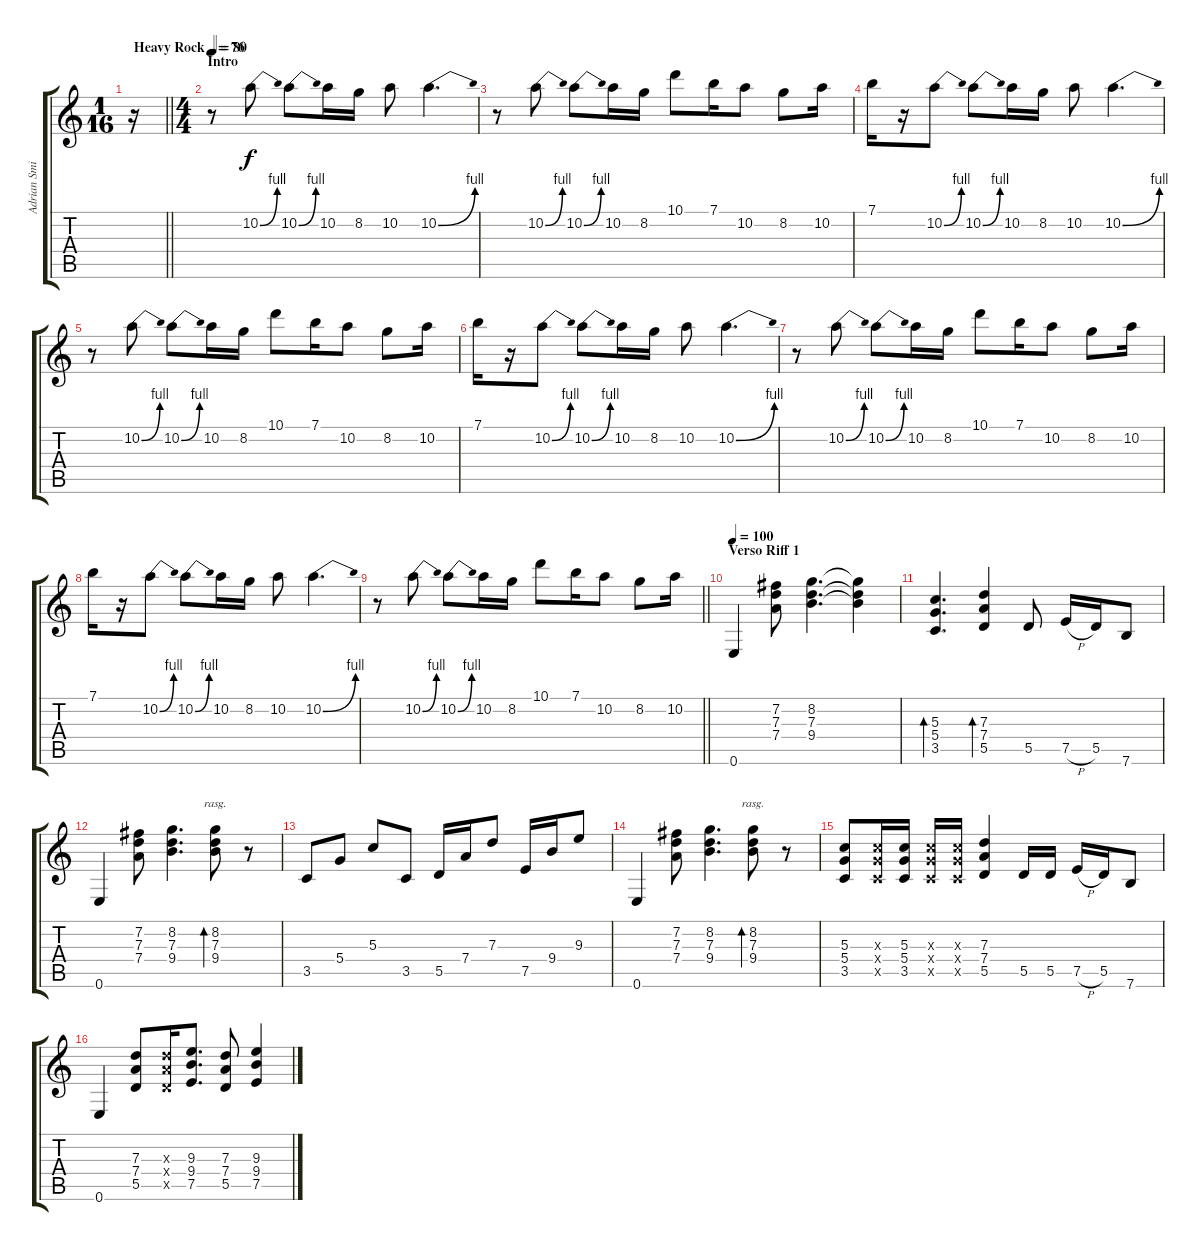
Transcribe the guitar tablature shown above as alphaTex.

\track ("Adrian Smith" "Adrian Smi") {instrument distortionguitar}
\staff {score tabs}
\tuning (E4 B3 G3 D3 A2 E2) {hide}
\ts (1 16)
\tempo (80 "Heavy Rock")
\clef g2
\barLineRight lightlight
\ks c
r.16{dy f instrument distortionguitar} |
\ts (4 4)
\section ("" "Intro")
\tempo 76
r.8 10.2{be (bend 0 0 60 4)}.8 10.2{be (bend 0 0 60 4)}.8 10.2.16 8.2.16 10.2.8 10.2{be (bend 0 0 60 4)}.4{d} |
r.8 10.2{be (bend 0 0 60 4)}.8 10.2{be (bend 0 0 60 4)}.8 10.2.16 8.2.16 10.1.8 7.1.16 10.2.8 8.2.8 10.2.16 |
7.1.16 r.16 10.2{be (bend 0 0 60 4)}.8 10.2{be (bend 0 0 60 4)}.8 10.2.16 8.2.16 10.2.8 10.2{be (bend 0 0 60 4)}.4{d} |
r.8 10.2{be (bend 0 0 60 4)}.8 10.2{be (bend 0 0 60 4)}.8 10.2.16 8.2.16 10.1.8 7.1.16 10.2.8 8.2.8 10.2.16 |
7.1.16 r.16 10.2{be (bend 0 0 60 4)}.8 10.2{be (bend 0 0 60 4)}.8 10.2.16 8.2.16 10.2.8 10.2{be (bend 0 0 60 4)}.4{d} |
r.8 10.2{be (bend 0 0 60 4)}.8 10.2{be (bend 0 0 60 4)}.8 10.2.16 8.2.16 10.1.8 7.1.16 10.2.8 8.2.8 10.2.16 |
7.1.16 r.16 10.2{be (bend 0 0 60 4)}.8 10.2{be (bend 0 0 60 4)}.8 10.2.16 8.2.16 10.2.8 10.2{be (bend 0 0 60 4)}.4{d} |
\barLineRight lightlight
r.8 10.2{be (bend 0 0 60 4)}.8 10.2{be (bend 0 0 60 4)}.8 10.2.16 8.2.16 10.1.8 7.1.16 10.2.8 8.2.8 10.2.16 |
\section ("" "Verso Riff 1")
\tempo 100
0.6.4{instrument electricguitarclean} (7.2 7.3 7.4).8 (8.2 7.3 9.4).4{d} (8.2{t} 7.3{t} 9.4{t}).4 |
(5.3 5.4 3.5).4{d bd 60} (7.3 7.4 5.5).4{bd 60} 5.5.8 7.5{h}.16 5.5.16 7.6.8 |
0.6.4 (7.2 7.3 7.4).8 (8.2 7.3 9.4).4{d} (8.2 7.3 9.4).8{bd 60 rasg ii} r.8 |
3.5.8 5.4.8 5.3.8 3.5.8 5.5.16 7.4.16 7.3.8 7.5.16 9.4.16 9.3.8 |
0.6.4 (7.2 7.3 7.4).8 (8.2 7.3 9.4).4{d} (8.2 7.3 9.4).8{bd 60 rasg ii} r.8 |
(5.3 5.4 3.5).8 (5.3{x} 5.4{x} 3.5{x}).16 (5.3 5.4 3.5).16 (5.3{x} 5.4{x} 3.5{x}).16 (5.3{x} 5.4{x} 3.5{x}).16 (7.3 7.4 5.5).4 5.5.16 5.5.16 7.5{h}.16 5.5.16 7.6.8 |
0.6.4 (7.3 7.4 5.5).8 (7.3{x} 7.4{x} 5.5{x}).16 (9.3 9.4 7.5).8{d} (7.3 7.4 5.5).8 (9.3 9.4 7.5).4
